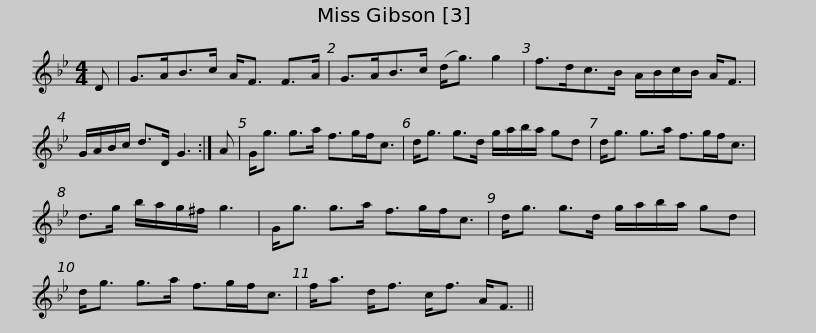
X:1
L:1/8
M:4/4
I:linebreak $
K:Gmin
V:1 treble
V:1
 D | G>AB>c A<F F>A | G>AB>c (d<g) g2 | f>dc>B A/B/c/B/ A<F | G/A/B/c/ d>D G3 :| %5
 A |$ G<g g>a f>gf<c | d<g g>d g/a/b/a/ gd | d<g g>a f>gf<c | d>g b/a/g/^f/ g3 |$ %10
 G<g g>a f>gf<c | d<g g>d g/a/b/a/ gd | d<g g>a f>gf<c | f<a d<f c<f A<F || %14
